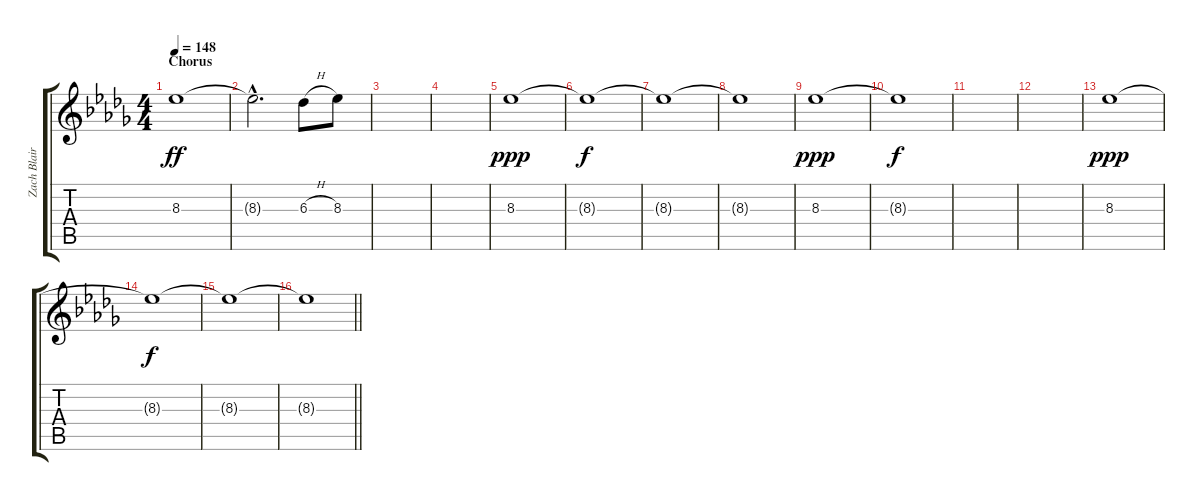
\track ("Zach Blair - Vocals" "Zach Blair") {instrument distortionguitar}
\staff {score tabs}
\tuning (E4 B3 G3 D3 A2 E2) {hide}
\ts (4 4)
\section ("" "Chorus")
\tempo 148
\clef g2
\ks db
8.3.1{dy ff} |
8.3{hac t}.2{d} 6.3{h}.8 8.3.8 |
|
|
8.3.1{dy ppp} |
8.3{t}.1{dy f} |
8.3{t}.1 |
8.3{t}.1 |
8.3.1{dy ppp} |
8.3{t}.1{dy f} |
|
|
8.3.1{dy ppp} |
8.3{t}.1{dy f} |
8.3{t}.1 |
\barLineRight lightlight
8.3{t}.1
